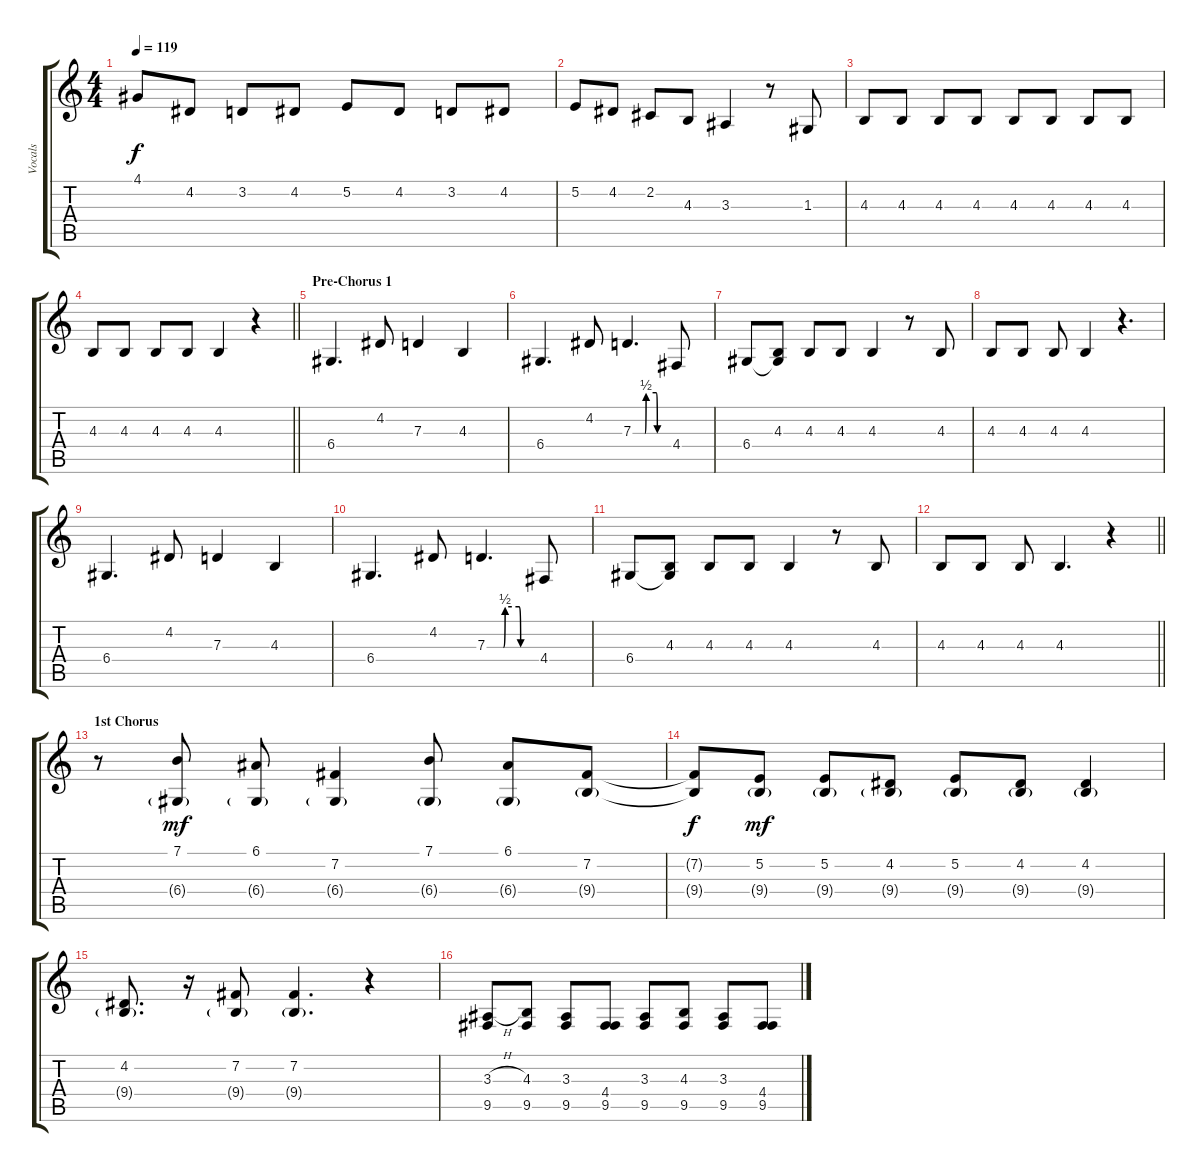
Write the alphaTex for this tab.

\track ("Vocals" "Vocals") {instrument tenorsax}
\staff {score tabs}
\tuning (E4 B3 G3 D3 A2 E2) {hide}
\ts (4 4)
\tempo 119
\clef g2
\ks c
4.1.8{dy f instrument oboe} 4.2.8 3.2.8 4.2.8 5.2.8 4.2.8 3.2.8 4.2.8 |
5.2.8 4.2.8 2.2.8 4.3.8 3.3.4 r.8 1.3.8 |
4.3.8 4.3.8 4.3.8 4.3.8 4.3.8 4.3.8 4.3.8 4.3.8 |
\barLineRight lightlight
4.3.8 4.3.8 4.3.8 4.3.8 4.3.4 r.4 |
\section ("" "Pre-Chorus 1")
6.4.4{d} 4.2.8 7.3.4 4.3.4 |
6.4.4{d} 4.2.8 7.3{be (custom 0 0 20 0 22 2 39 2 41 0 60 0)}.4{d} 4.4.8 |
6.4.8 (4.3 6.4{t}).8 4.3.8 4.3.8 4.3.4 r.8 4.3.8 |
4.3.8 4.3.8 4.3.8 4.3.4 r.4{d} |
6.4.4{d} 4.2.8 7.3.4 4.3.4 |
6.4.4{d} 4.2.8 7.3{be (custom 0 0 20 0 22 2 39 2 41 0 60 0)}.4{d} 4.4.8 |
6.4.8 (4.3 6.4{t}).8 4.3.8 4.3.8 4.3.4 r.8 4.3.8 |
\barLineRight lightlight
4.3.8 4.3.8 4.3.8 4.3.4{d} r.4 |
\section ("" "1st Chorus")
r.8 (7.1 6.4{g}).8{dy mf} (6.1 6.4{g}).8 (7.2 6.4{g}).4 (7.1 6.4{g}).8 (6.1 6.4{g}).8 (7.2 9.4{g}).8 |
(7.2{t} 9.4{t}).8{dy f} (5.2 9.4{g}).8{dy mf} (5.2 9.4{g}).8 (4.2 9.4{g}).8 (5.2 9.4{g}).8 (4.2 9.4{g}).8 (4.2 9.4{g}).4 |
(4.2 9.4{g}).8{d} r.16 (7.2 9.4{g}).8 (7.2 9.4{g}).4{d} r.4 |
(3.3{h} 9.5).8 (4.3 9.5).8 (3.3 9.5).8 (4.4 9.5).8 (3.3 9.5).8 (4.3 9.5).8 (3.3 9.5).8 (4.4 9.5).8
